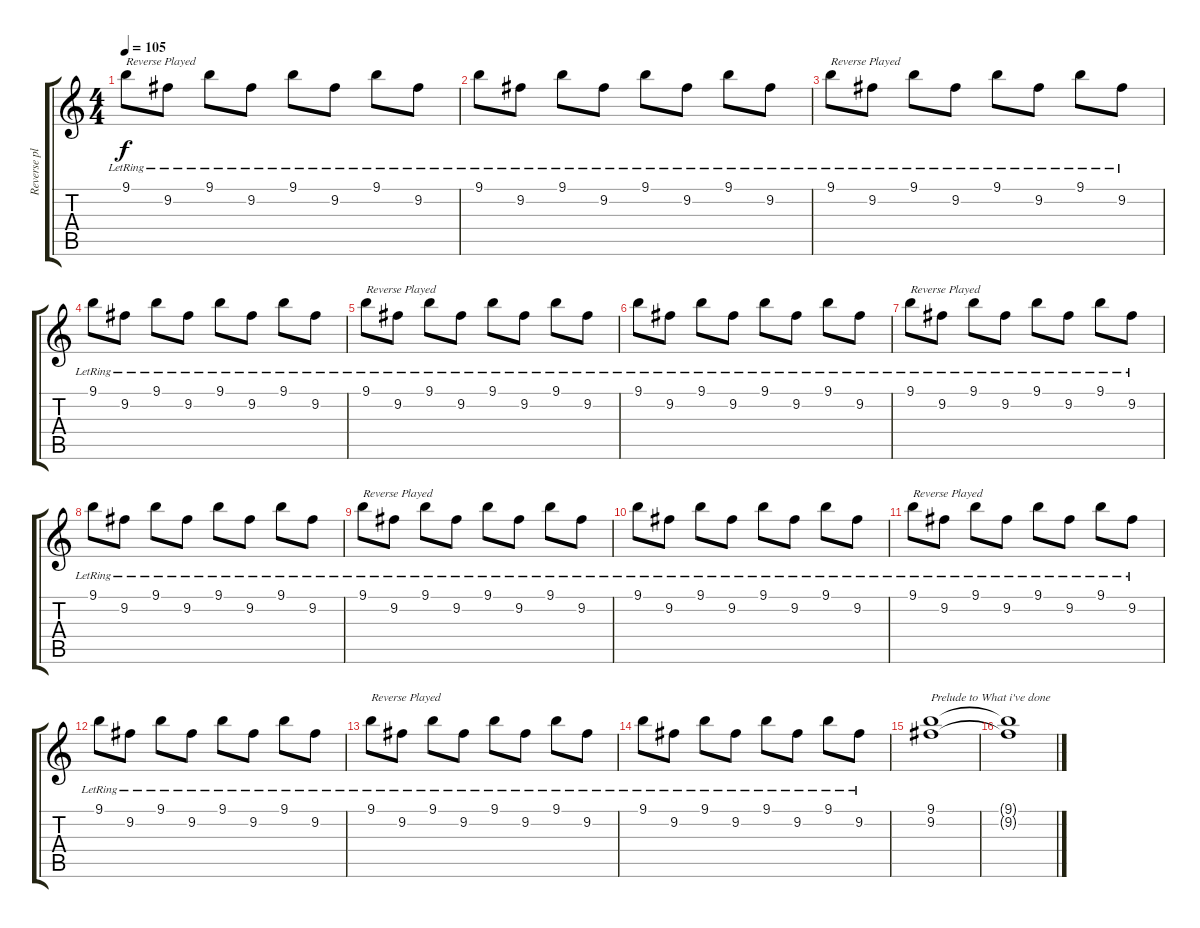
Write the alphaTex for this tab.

\track ("Reverse played Part" "Reverse pl") {instrument electricguitarjazz}
\staff {score tabs}
\tuning (D4 A3 F3 C3 G2 D2) {hide}
\ts (4 4)
\tempo 105
\clef g2
\ks c
9.1{lr}.8{txt "Reverse Played" dy f} 9.2{lr}.8 9.1{lr}.8 9.2{lr}.8 9.1{lr}.8 9.2{lr}.8 9.1{lr}.8 9.2{lr}.8 |
9.1{lr}.8 9.2{lr}.8 9.1{lr}.8 9.2{lr}.8 9.1{lr}.8 9.2{lr}.8 9.1{lr}.8 9.2{lr}.8 |
9.1{lr}.8{txt "Reverse Played"} 9.2{lr}.8 9.1{lr}.8 9.2{lr}.8 9.1{lr}.8 9.2{lr}.8 9.1{lr}.8 9.2{lr}.8 |
9.1{lr}.8 9.2{lr}.8 9.1{lr}.8 9.2{lr}.8 9.1{lr}.8 9.2{lr}.8 9.1{lr}.8 9.2{lr}.8 |
9.1{lr}.8{txt "Reverse Played"} 9.2{lr}.8 9.1{lr}.8 9.2{lr}.8 9.1{lr}.8 9.2{lr}.8 9.1{lr}.8 9.2{lr}.8 |
9.1{lr}.8 9.2{lr}.8 9.1{lr}.8 9.2{lr}.8 9.1{lr}.8 9.2{lr}.8 9.1{lr}.8 9.2{lr}.8 |
9.1{lr}.8{txt "Reverse Played"} 9.2{lr}.8 9.1{lr}.8 9.2{lr}.8 9.1{lr}.8 9.2{lr}.8 9.1{lr}.8 9.2{lr}.8 |
9.1{lr}.8 9.2{lr}.8 9.1{lr}.8 9.2{lr}.8 9.1{lr}.8 9.2{lr}.8 9.1{lr}.8 9.2{lr}.8 |
9.1{lr}.8{txt "Reverse Played"} 9.2{lr}.8 9.1{lr}.8 9.2{lr}.8 9.1{lr}.8 9.2{lr}.8 9.1{lr}.8 9.2{lr}.8 |
9.1{lr}.8 9.2{lr}.8 9.1{lr}.8 9.2{lr}.8 9.1{lr}.8 9.2{lr}.8 9.1{lr}.8 9.2{lr}.8 |
9.1{lr}.8{txt "Reverse Played"} 9.2{lr}.8 9.1{lr}.8 9.2{lr}.8 9.1{lr}.8 9.2{lr}.8 9.1{lr}.8 9.2{lr}.8 |
9.1{lr}.8 9.2{lr}.8 9.1{lr}.8 9.2{lr}.8 9.1{lr}.8 9.2{lr}.8 9.1{lr}.8 9.2{lr}.8 |
9.1{lr}.8{txt "Reverse Played"} 9.2{lr}.8 9.1{lr}.8 9.2{lr}.8 9.1{lr}.8 9.2{lr}.8 9.1{lr}.8 9.2{lr}.8 |
9.1{lr}.8 9.2{lr}.8 9.1{lr}.8 9.2{lr}.8 9.1{lr}.8 9.2{lr}.8 9.1{lr}.8 9.2{lr}.8 |
(9.1 9.2).1{txt "Prelude to What i've done"} |
(9.1{t} 9.2{t}).1
